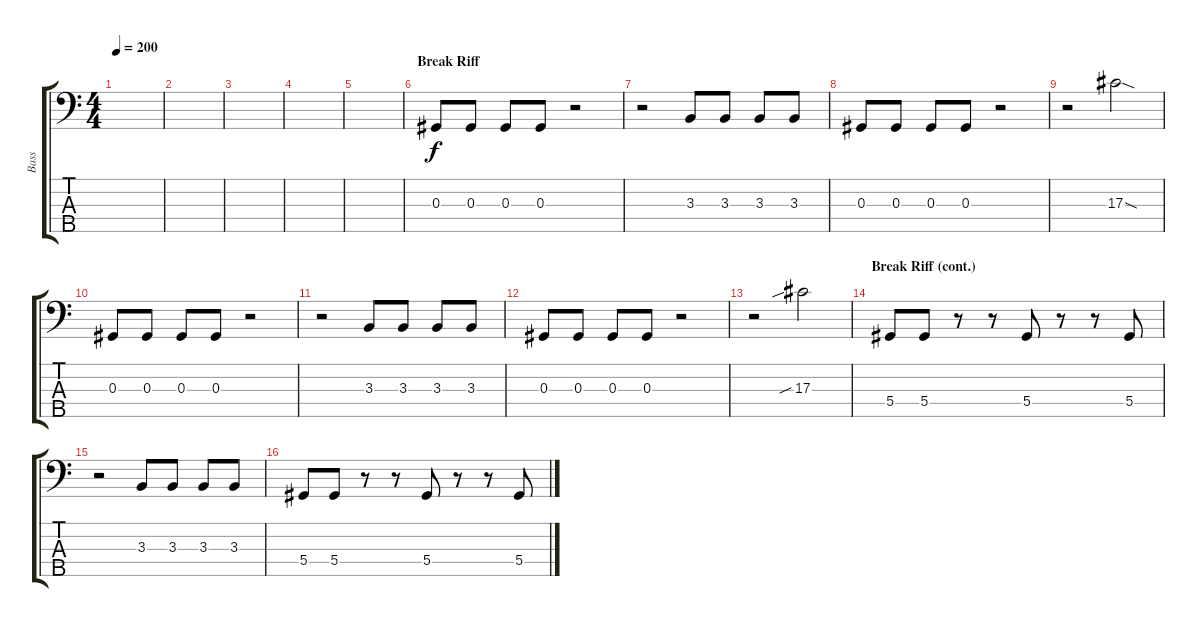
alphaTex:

\track ("Bass" "Bass") {instrument electricbassfinger}
\staff {score tabs}
\tuning (Gb2 Db2 Ab1 Eb1 Bb0) {hide}
\ts (4 4)
\tempo 200
\clef f4
\ks c
|
|
|
|
|
\section ("" "Break Riff")
0.3.8 0.3.8 0.3.8 0.3.8 r.2 |
r.2 3.3.8 3.3.8 3.3.8 3.3.8 |
0.3.8 0.3.8 0.3.8 0.3.8 r.2 |
r.2 17.3{sod}.2 |
0.3.8 0.3.8 0.3.8 0.3.8 r.2 |
r.2 3.3.8 3.3.8 3.3.8 3.3.8 |
0.3.8 0.3.8 0.3.8 0.3.8 r.2 |
r.2 17.3{sib}.2 |
\section ("" "Break Riff (cont.)")
5.4.8 5.4.8 r.8 r.8 5.4.8 r.8 r.8 5.4.8 |
r.2 3.3.8 3.3.8 3.3.8 3.3.8 |
5.4.8 5.4.8 r.8 r.8 5.4.8 r.8 r.8 5.4.8
